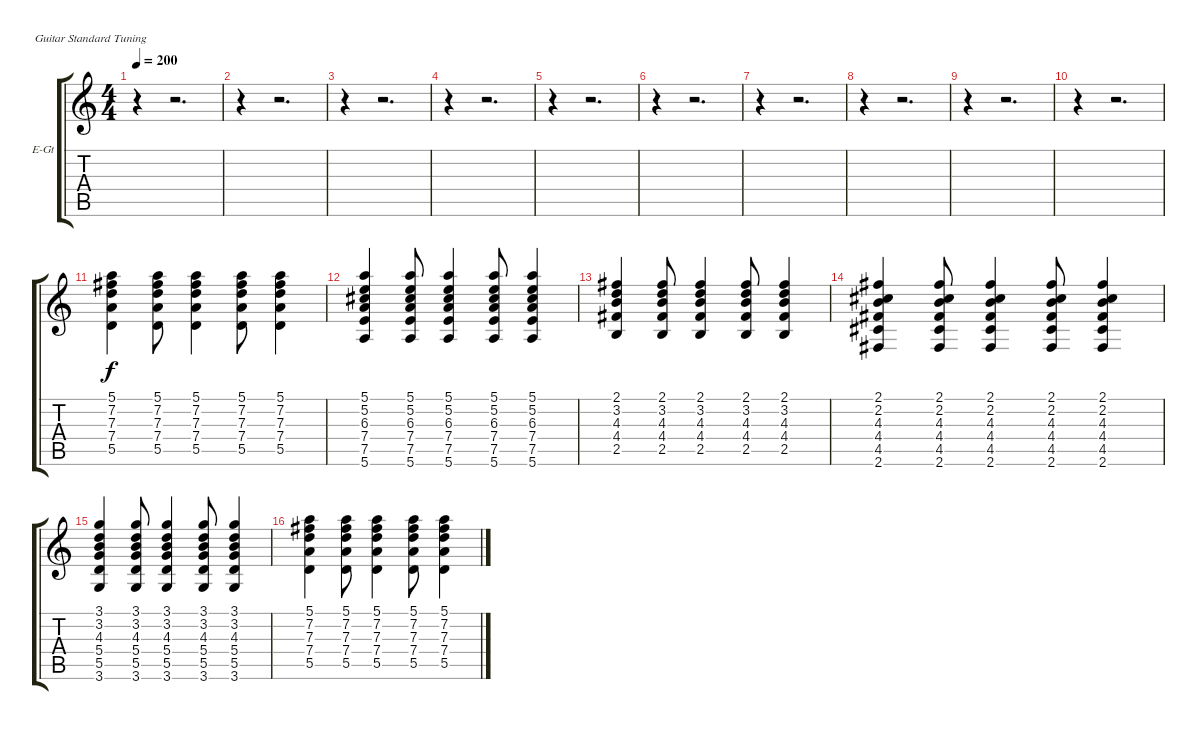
\bracketExtendMode groupsimilarinstruments
\firstSystemTrackNameOrientation horizontal
\otherSystemsTrackNameOrientation horizontal
\track ("The clean guitar" "E-Gt") {instrument electricguitarclean}
\staff {score tabs}
\tuning (E4 B3 G3 D3 A2 E2)
\ts (4 4)
\tempo 200
\clef g2
\ks c
r.4{dy f} r.2{d} |
r.4 r.2{d} |
r.4 r.2{d} |
r.4 r.2{d} |
r.4 r.2{d} |
r.4 r.2{d} |
r.4 r.2{d} |
r.4 r.2{d} |
r.4 r.2{d} |
r.4 r.2{d} |
(5.1 7.2 7.3 7.4 5.5).4 (5.1 7.2 7.3 7.4 5.5).8 (5.1 7.2 7.3 7.4 5.5).4 (5.1 7.2 7.3 7.4 5.5).8 (5.1 7.2 7.3 7.4 5.5).4 |
(5.1 5.2 6.3 7.4 7.5 5.6).4 (5.1 5.2 6.3 7.4 7.5 5.6).8 (5.1 5.2 6.3 7.4 7.5 5.6).4 (5.1 5.2 6.3 7.4 7.5 5.6).8 (5.1 5.2 6.3 7.4 7.5 5.6).4 |
(2.1 3.2 4.3 4.4 2.5).4 (2.1 3.2 4.3 4.4 2.5).8 (2.1 3.2 4.3 4.4 2.5).4 (2.1 3.2 4.3 4.4 2.5).8 (2.1 3.2 4.3 4.4 2.5).4 |
(2.1 2.2 4.3 4.4 4.5 2.6).4 (2.1 2.2 4.3 4.4 4.5 2.6).8 (2.1 2.2 4.3 4.4 4.5 2.6).4 (2.1 2.2 4.3 4.4 4.5 2.6).8 (2.1 2.2 4.3 4.4 4.5 2.6).4 |
(3.1 3.2 4.3 5.4 5.5 3.6).4 (3.1 3.2 4.3 5.4 5.5 3.6).8 (3.1 3.2 4.3 5.4 5.5 3.6).4 (3.1 3.2 4.3 5.4 5.5 3.6).8 (3.1 3.2 4.3 5.4 5.5 3.6).4 |
(5.1 7.2 7.3 7.4 5.5).4 (5.1 7.2 7.3 7.4 5.5).8 (5.1 7.2 7.3 7.4 5.5).4 (5.1 7.2 7.3 7.4 5.5).8 (5.1 7.2 7.3 7.4 5.5).4
